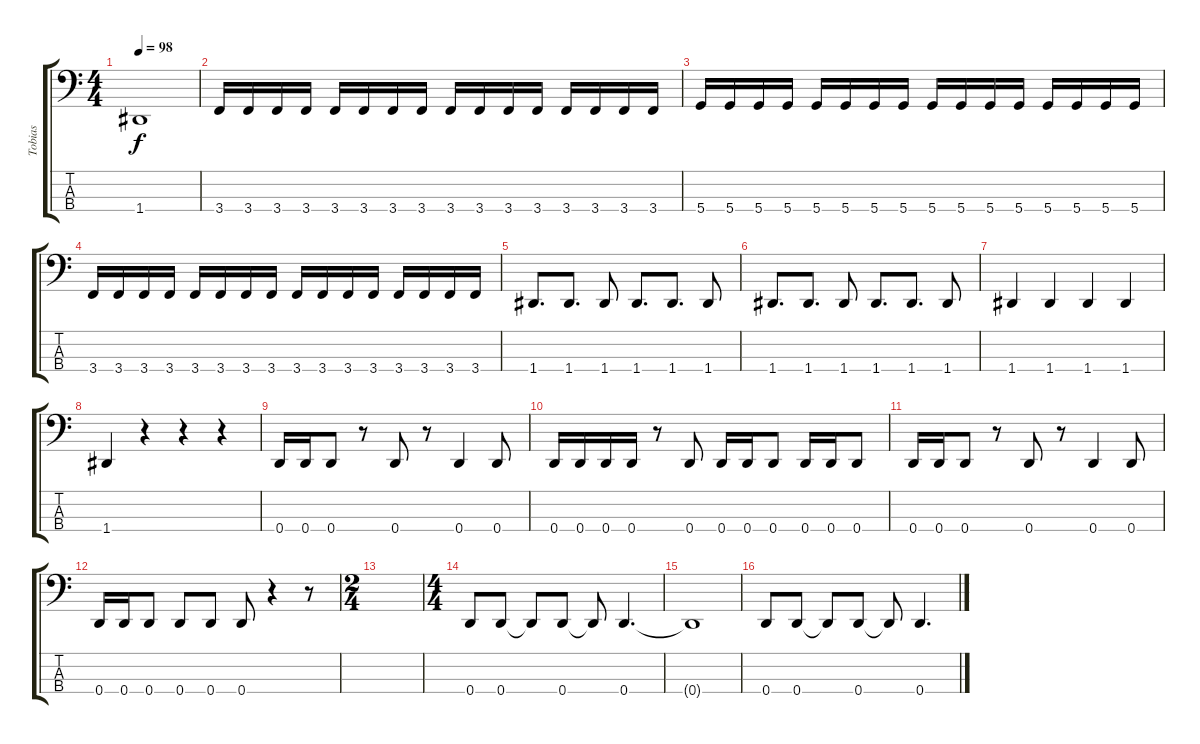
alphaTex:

\track ("Tobias" "Tobias") {instrument electricbasspick}
\staff {score tabs}
\tuning (G2 D2 A1 D1) {hide}
\ts (4 4)
\tempo 98
\clef f4
\ks c
1.4.1{dy f} |
3.4.16 3.4.16 3.4.16 3.4.16 3.4.16 3.4.16 3.4.16 3.4.16 3.4.16 3.4.16 3.4.16 3.4.16 3.4.16 3.4.16 3.4.16 3.4.16 |
5.4.16 5.4.16 5.4.16 5.4.16 5.4.16 5.4.16 5.4.16 5.4.16 5.4.16 5.4.16 5.4.16 5.4.16 5.4.16 5.4.16 5.4.16 5.4.16 |
3.4.16 3.4.16 3.4.16 3.4.16 3.4.16 3.4.16 3.4.16 3.4.16 3.4.16 3.4.16 3.4.16 3.4.16 3.4.16 3.4.16 3.4.16 3.4.16 |
1.4.8{d} 1.4.8{d} 1.4.8 1.4.8{d} 1.4.8{d} 1.4.8 |
1.4.8{d} 1.4.8{d} 1.4.8 1.4.8{d} 1.4.8{d} 1.4.8 |
1.4.4 1.4.4 1.4.4 1.4.4 |
1.4.4 r.4 r.4 r.4 |
0.4.16 0.4.16 0.4.8 r.8 0.4.8 r.8 0.4.4 0.4.8 |
0.4.16 0.4.16 0.4.16 0.4.16 r.8 0.4.8 0.4.16 0.4.16 0.4.8 0.4.16 0.4.16 0.4.8 |
0.4.16 0.4.16 0.4.8 r.8 0.4.8 r.8 0.4.4 0.4.8 |
0.4.16 0.4.16 0.4.8 0.4.8 0.4.8 0.4.8 r.4 r.8 |
\ts (2 4)
|
\ts (4 4)
0.4.8 0.4.8 0.4{t}.8 0.4.8 0.4{t}.8 0.4.4{d} |
0.4{t}.1 |
0.4.8 0.4.8 0.4{t}.8 0.4.8 0.4{t}.8 0.4.4{d}
